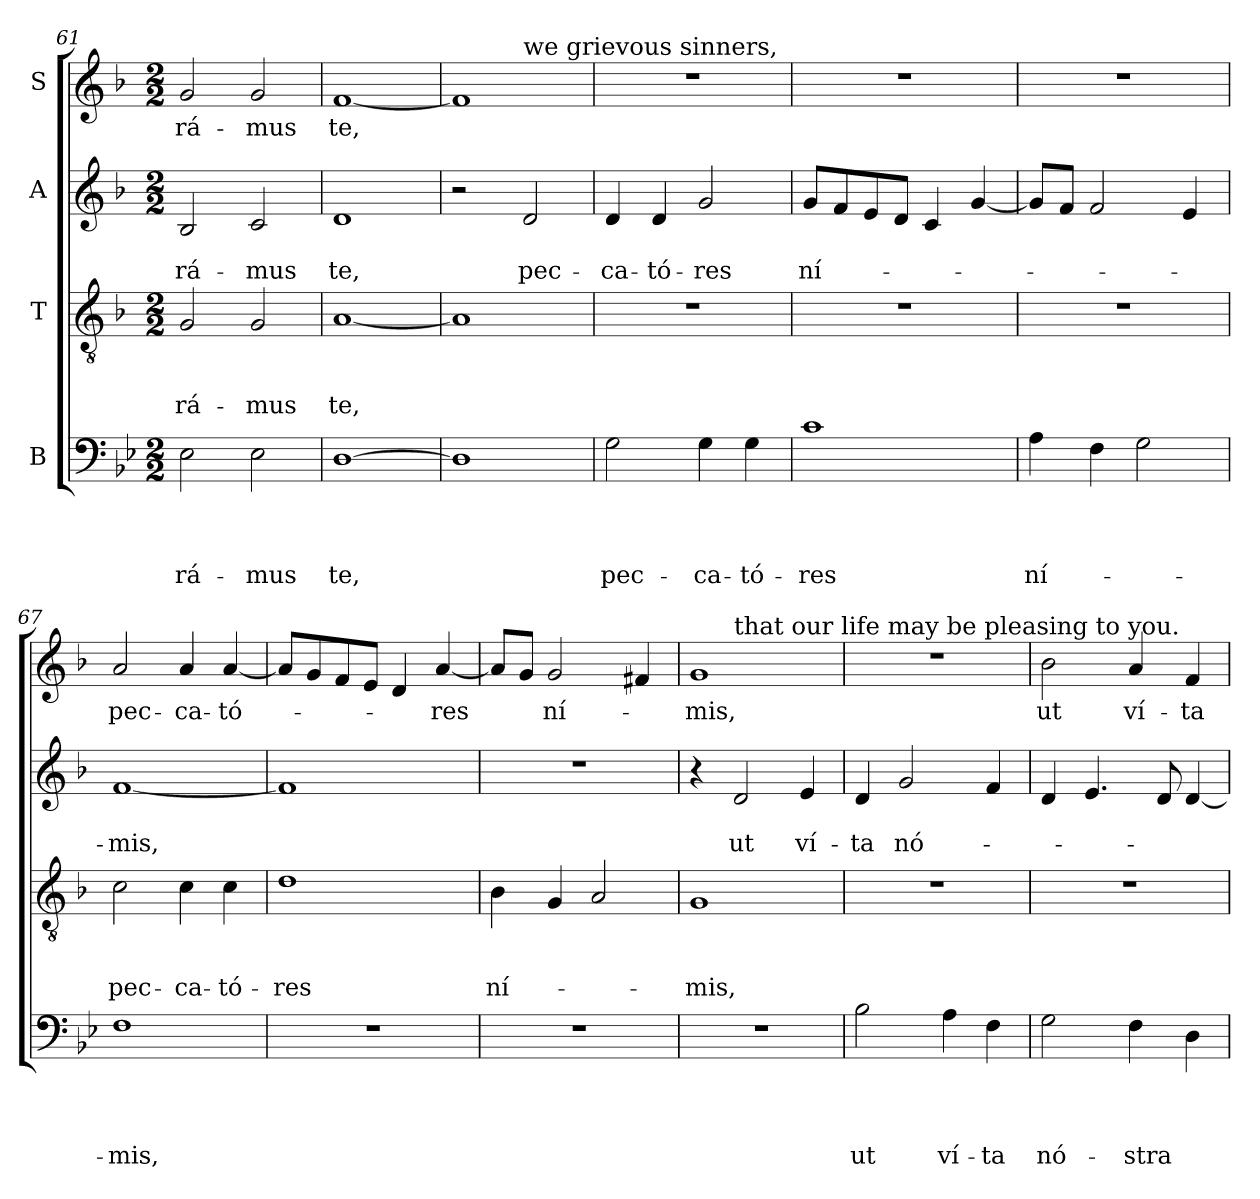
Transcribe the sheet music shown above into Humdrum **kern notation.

**kern	**text	**text	**text	**text	**kern	**text	**text	**text	**kern	**text	**text	**kern	**text
*part4	*part4	*part4	*part4	*part4	*part3	*part3	*part3	*part3	*part2	*part2	*part2	*part1	*part1
*staff4	*staff4	*staff4	*staff4	*staff4	*staff3	*staff3	*staff3	*staff3	*staff2	*staff2	*staff2	*staff1	*staff1
*I"B	*	*	*	*	*I"T	*	*	*	*I"A	*	*	*I"S	*
*clefF4	*	*	*	*	*clefGv2	*	*	*	*clefG2	*	*	*clefG2	*
*k[b-e-]	*	*	*	*	*k[b-]	*	*	*	*k[b-]	*	*	*k[b-]	*
*B-:	*	*	*	*	*F:	*	*	*	*F:	*	*	*F:	*
*M2/2	*	*	*	*	*M2/2	*	*	*	*M2/2	*	*	*M2/2	*
=61	=61	=61	=61	=61	=61	=61	=61	=61	=61	=61	=61	=61	=61
!	!	!	!	!LO:LY:b	!	!	!	!LO:LY:b	!	!	!LO:LY:b	!	!LO:LY:b
2E-\	.	.	.	-rá-	2G/	.	.	-rá-	2B-/	.	-rá-	2g/	-rá-
!	!	!	!	!LO:LY:b	!	!	!	!LO:LY:b	!	!	!LO:LY:b	!	!LO:LY:b
2E-\	.	.	.	-mus	2G/	.	.	-mus	2c/	.	-mus	2g/	-mus
=62	=62	=62	=62	=62	=62	=62	=62	=62	=62	=62	=62	=62	=62
!	!	!	!	!LO:LY:b	!	!	!	!LO:LY:b	!	!	!LO:LY:b	!	!LO:LY:b
[1D	.	.	.	te,	[1A	.	.	te,	1d	.	te,	[1f	te,
=63	=63	=63	=63	=63	=63	=63	=63	=63	=63	=63	=63	=63	=63
*	*	*	*	*	*	*	*	*	*	*	*	*^	*
1D]	.	.	.	.	1A]	.	.	.	2r	.	.	1f]	2ryy	.
!	!	!	!	!	!	!	!	!	!	!	!	!	!LO:TX:a:t=we grievous sinners,	!
!	!	!	!	!	!	!	!	!	!	!	!LO:LY:b	!	!	!
.	.	.	.	.	.	.	.	.	2d/	.	pec-	.	2ryy	.
!!LO:PB:g=z
=64	=64	=64	=64	=64	=64	=64	=64	=64	=64	=64	=64	=64	=64	=64
!	!	!	!	!LO:LY:b	!	!	!	!	!	!	!LO:LY:b	!	!	!
*	*	*	*	*	*	*	*	*	*	*	*	*v	*v	*
2G\	.	.	.	pec-	1r	.	.	.	4d/	.	-ca-	1r	.
!	!	!	!	!	!	!	!	!	!	!	!LO:LY:b	!	!
.	.	.	.	.	.	.	.	.	4d/	.	-tó-	.	.
!	!	!	!	!LO:LY:b	!	!	!	!	!	!	!LO:LY:b	!	!
4G\	.	.	.	-ca-	.	.	.	.	2g/	.	-res	.	.
!	!	!	!	!LO:LY:b	!	!	!	!	!	!	!	!	!
4G\	.	.	.	-tó-	.	.	.	.	.	.	.	.	.
=65	=65	=65	=65	=65	=65	=65	=65	=65	=65	=65	=65	=65	=65
!	!	!	!	!LO:LY:b	!	!	!	!	!	!	!LO:LY:b	!	!
1c	.	.	.	-res	1r	.	.	.	8g/L	.	ní-	1r	.
.	.	.	.	.	.	.	.	.	8f/	.	.	.	.
.	.	.	.	.	.	.	.	.	8e/	.	.	.	.
.	.	.	.	.	.	.	.	.	8d/J	.	.	.	.
.	.	.	.	.	.	.	.	.	4c/	.	.	.	.
.	.	.	.	.	.	.	.	.	[4g/	.	.	.	.
=66	=66	=66	=66	=66	=66	=66	=66	=66	=66	=66	=66	=66	=66
!	!	!	!	!LO:LY:b	!	!	!	!	!	!	!	!	!
4A\	.	.	.	ní-	1r	.	.	.	8g/L]	.	.	1r	.
.	.	.	.	.	.	.	.	.	8f/J	.	.	.	.
4F\	.	.	.	.	.	.	.	.	2f/	.	.	.	.
2G\	.	.	.	.	.	.	.	.	.	.	.	.	.
.	.	.	.	.	.	.	.	.	4e/	.	.	.	.
=67	=67	=67	=67	=67	=67	=67	=67	=67	=67	=67	=67	=67	=67
!	!	!	!	!LO:LY:b	!	!	!	!LO:LY:b	!	!	!LO:LY:b	!	!LO:LY:b
1F	.	.	.	-mis,	2c\	.	.	pec-	[1f	.	-mis,	2a/	pec-
!	!	!	!	!	!	!	!	!LO:LY:b	!	!	!	!	!LO:LY:b
.	.	.	.	.	4c\	.	.	-ca-	.	.	.	4a/	-ca-
!	!	!	!	!	!	!	!	!LO:LY:b	!	!	!	!	!LO:LY:b
.	.	.	.	.	4c\	.	.	-tó-	.	.	.	[4a/	-tó-
=68	=68	=68	=68	=68	=68	=68	=68	=68	=68	=68	=68	=68	=68
!	!	!	!	!	!	!	!	!LO:LY:b	!	!	!	!	!
1r	.	.	.	.	1d	.	.	-res	1f]	.	.	8a/L]	.
.	.	.	.	.	.	.	.	.	.	.	.	8g/	.
.	.	.	.	.	.	.	.	.	.	.	.	8f/	.
.	.	.	.	.	.	.	.	.	.	.	.	8e/J	.
.	.	.	.	.	.	.	.	.	.	.	.	4d/	.
!	!	!	!	!	!	!	!	!	!	!	!	!	!LO:LY:b
.	.	.	.	.	.	.	.	.	.	.	.	[4a/	-res
=69	=69	=69	=69	=69	=69	=69	=69	=69	=69	=69	=69	=69	=69
!	!	!	!	!	!	!	!	!LO:LY:b	!	!	!	!	!
1r	.	.	.	.	4B-\	.	.	ní-	1r	.	.	8a/L]	.
.	.	.	.	.	.	.	.	.	.	.	.	8g/J	.
!	!	!	!	!	!	!	!	!	!	!	!	!	!LO:LY:b
.	.	.	.	.	4G/	.	.	.	.	.	.	2g/	ní-
.	.	.	.	.	2A/	.	.	.	.	.	.	.	.
.	.	.	.	.	.	.	.	.	.	.	.	4f#i/	.
!!LO:LB:g=z
=70	=70	=70	=70	=70	=70	=70	=70	=70	=70	=70	=70	=70	=70
!	!	!	!	!	!	!	!	!LO:LY:b	!	!	!	!	!LO:LY:b
*	*	*	*	*	*	*	*	*	*	*	*	*^	*
1r	.	.	.	.	1G	.	.	-mis,	4r	.	.	1g	4ryy	-mis,
!	!	!	!	!	!	!	!	!	!	!	!	!	!LO:TX:a:t=that our life may be pleasing to you.	!
!	!	!	!	!	!	!	!	!	!	!	!LO:LY:b	!	!	!
.	.	.	.	.	.	.	.	.	2d/	.	ut	.	2.ryy	.
!	!	!	!	!	!	!	!	!	!	!	!LO:LY:b	!	!	!
.	.	.	.	.	.	.	.	.	4e/	.	ví-	.	.	.
=71	=71	=71	=71	=71	=71	=71	=71	=71	=71	=71	=71	=71	=71	=71
!	!	!	!	!LO:LY:b	!	!	!	!	!	!	!LO:LY:b	!	!	!
*	*	*	*	*	*	*	*	*	*	*	*	*v	*v	*
2B-\	.	.	.	ut	1r	.	.	.	4d/	.	-ta	1r	.
!	!	!	!	!	!	!	!	!	!	!	!LO:LY:b	!	!
.	.	.	.	.	.	.	.	.	2g/	.	nó-	.	.
!	!	!	!	!LO:LY:b	!	!	!	!	!	!	!	!	!
4A\	.	.	.	ví-	.	.	.	.	.	.	.	.	.
!	!	!	!	!LO:LY:b	!	!	!	!	!	!	!	!	!
4F\	.	.	.	-ta	.	.	.	.	4f/	.	.	.	.
=72	=72	=72	=72	=72	=72	=72	=72	=72	=72	=72	=72	=72	=72
!	!	!	!	!LO:LY:b	!	!	!	!	!	!	!	!	!LO:LY:b
2G\	.	.	.	nó-	1r	.	.	.	4d/	.	.	2b-\	ut
.	.	.	.	.	.	.	.	.	4.e/	.	.	.	.
!	!	!	!	!LO:LY:b	!	!	!	!	!	!	!	!	!LO:LY:b
4F\	.	.	.	-stra	.	.	.	.	.	.	.	4a/	ví-
.	.	.	.	.	.	.	.	.	8d/	.	.	.	.
!	!	!	!	!	!	!	!	!	!	!	!	!	!LO:LY:b
4D\	.	.	.	.	.	.	.	.	[4d/	.	.	4f/	-ta
=	=	=	=	=	=	=	=	=	=	=	=	=	=
*-	*-	*-	*-	*-	*-	*-	*-	*-	*-	*-	*-	*-	*-
